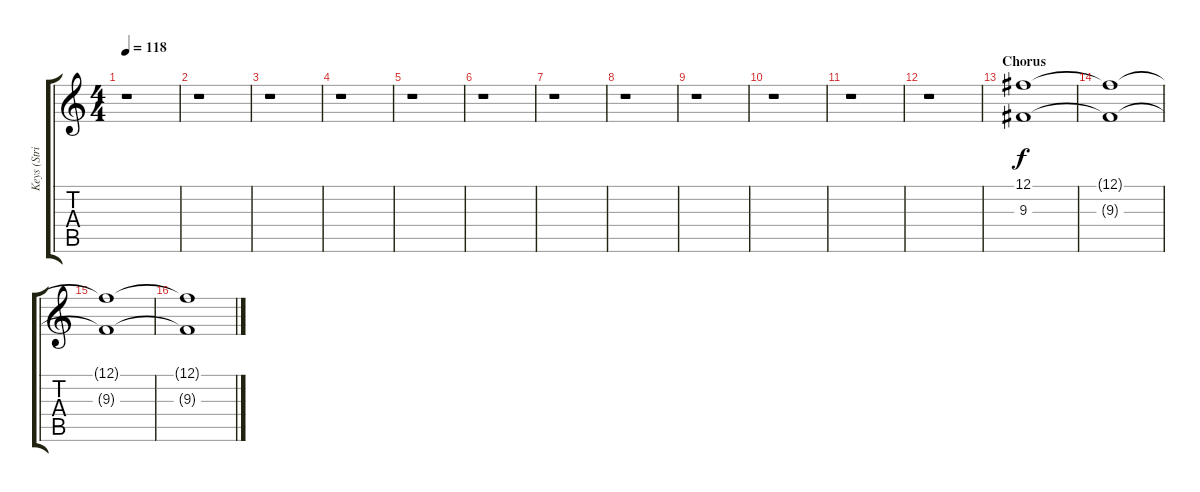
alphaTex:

\track ("Keys (Strings)" "Keys (Stri") {instrument synthstrings2}
\staff {score tabs}
\tuning (Gb4 Db4 A3 E3 B2 Gb2) {hide}
\ts (4 4)
\tempo 118
\clef g2
\ks c
r.1{dy f} |
r.1 |
r.1 |
r.1 |
r.1 |
r.1 |
r.1 |
r.1 |
r.1 |
r.1 |
r.1 |
r.1 |
\section ("" "Chorus")
(12.1 9.3).1 |
(12.1{t} 9.3{t}).1 |
(12.1{t} 9.3{t}).1 |
(12.1{t} 9.3{t}).1
